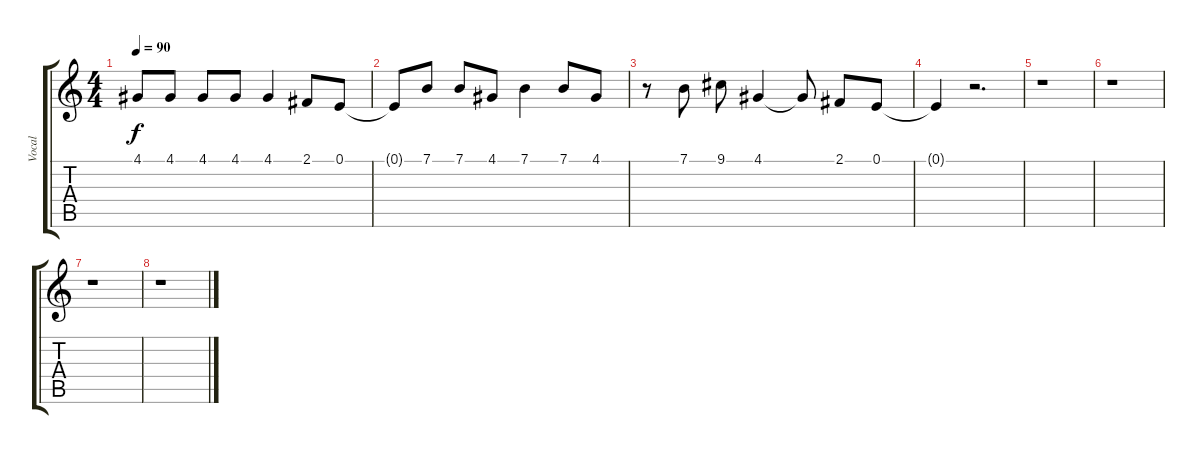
\track ("Vocal" "Vocal") {instrument acousticgrandpiano}
\staff {score tabs}
\tuning (E4 B3 G3 D3 A2 E2) {hide}
\ts (4 4)
\tempo 90
\clef g2
\ks c
4.1{t}.8{dy f} 4.1.8 4.1.8 4.1.8 4.1.4 2.1.8 0.1.8 |
0.1{t}.8 7.1.8 7.1.8 4.1.8 7.1.4 7.1.8 4.1.8 |
r.8 7.1.8 9.1.8 4.1.4 4.1{t}.8 2.1.8 0.1.8 |
0.1{t}.4 r.2{d} |
r.1 |
r.1 |
r.1 |
r.1
